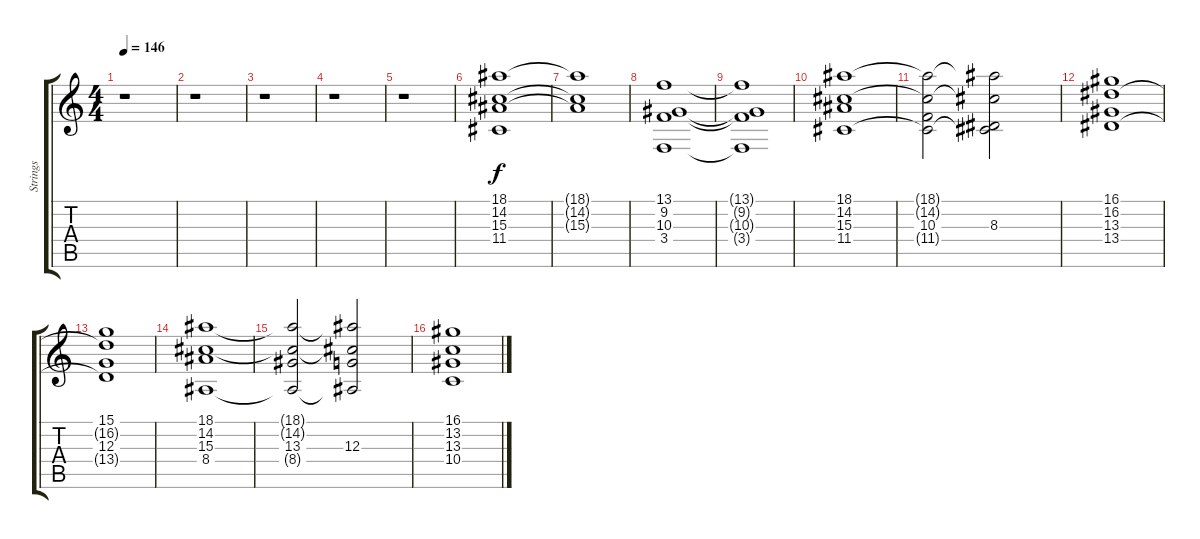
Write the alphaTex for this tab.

\track ("Strings" "Strings") {instrument stringensemble1}
\staff {score tabs}
\tuning (E4 B3 G3 D3 A2 E2) {hide}
\ts (4 4)
\tempo 146
\clef g2
\ks c
r.1{dy f} |
r.1 |
r.1 |
r.1 |
r.1 |
(18.1 14.2 15.3 11.4).1{volume 10} |
(18.1{t} 14.2{t} 15.3{t}).1 |
(13.1 9.2 10.3 3.4).1 |
(13.1{t} 9.2{t} 10.3{t} 3.4{t}).1 |
(18.1 14.2 15.3 11.4).1 |
(18.1{t} 14.2{t} 10.3 11.4{t}).2{volume 10} (18.1{t} 14.2{t} 8.3 11.4{t}).2 |
(16.1 16.2 13.3 13.4).1 |
(15.1 16.2{t} 12.3 13.4{t}).1 |
(18.1 14.2 15.3 8.4).1 |
(18.1{t} 14.2{t} 13.3 8.4{t}).2 (18.1{t} 14.2{t} 12.3 8.4{t}).2 |
(16.1 13.2 13.3 10.4).1
